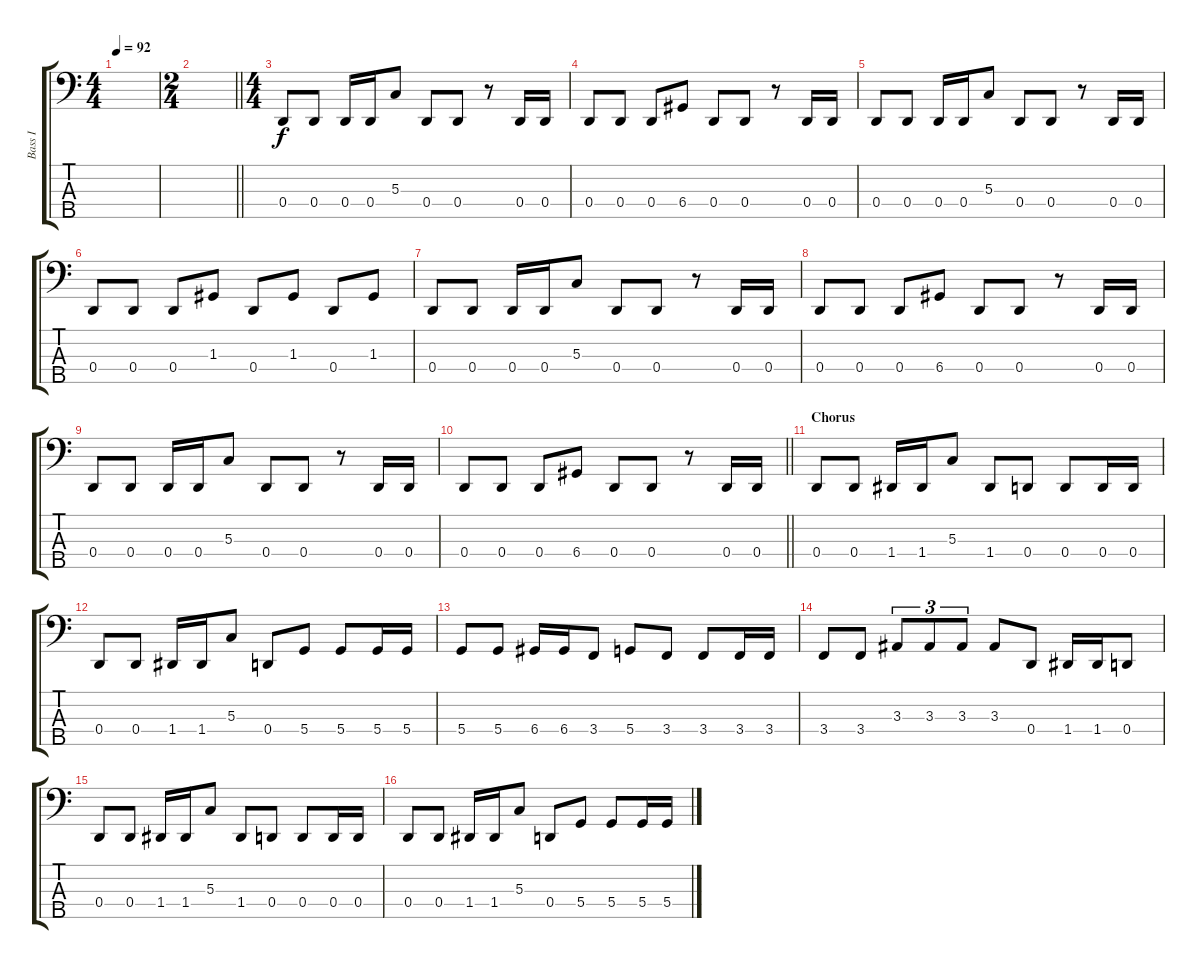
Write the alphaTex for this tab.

\track ("Bass I" "Bass I") {instrument electricbasspick}
\staff {score tabs}
\tuning (F2 C2 G1 D1 A0) {hide}
\ts (4 4)
\tempo 92
\clef f4
\ks c
|
\ts (2 4)
\barLineRight lightlight
|
\ts (4 4)
\section ("" "")
0.4.8 0.4.8 0.4.16 0.4.16 5.3.8 0.4.8 0.4.8 r.8 0.4.16 0.4.16 |
0.4.8 0.4.8 0.4.8 6.4.8 0.4.8 0.4.8 r.8 0.4.16 0.4.16 |
0.4.8 0.4.8 0.4.16 0.4.16 5.3.8 0.4.8 0.4.8 r.8 0.4.16 0.4.16 |
0.4.8 0.4.8 0.4.8 1.3.8 0.4.8 1.3.8 0.4.8 1.3.8 |
0.4.8 0.4.8 0.4.16 0.4.16 5.3.8 0.4.8 0.4.8 r.8 0.4.16 0.4.16 |
0.4.8 0.4.8 0.4.8 6.4.8 0.4.8 0.4.8 r.8 0.4.16 0.4.16 |
0.4.8 0.4.8 0.4.16 0.4.16 5.3.8 0.4.8 0.4.8 r.8 0.4.16 0.4.16 |
\barLineRight lightlight
0.4.8 0.4.8 0.4.8 6.4.8 0.4.8 0.4.8 r.8 0.4.16 0.4.16 |
\section ("" "Chorus")
0.4.8 0.4.8 1.4.16 1.4.16 5.3.8 1.4.8 0.4.8 0.4.8 0.4.16 0.4.16 |
0.4.8 0.4.8 1.4.16 1.4.16 5.3.8 0.4.8 5.4.8 5.4.8 5.4.16 5.4.16 |
5.4.8 5.4.8 6.4.16 6.4.16 3.4.8 5.4.8 3.4.8 3.4.8 3.4.16 3.4.16 |
3.4.8 3.4.8 3.3.8{tu (3 2)} 3.3.8{tu (3 2)} 3.3.8{tu (3 2)} 3.3.8 0.4.8 1.4.16 1.4.16 0.4.8 |
0.4.8 0.4.8 1.4.16 1.4.16 5.3.8 1.4.8 0.4.8 0.4.8 0.4.16 0.4.16 |
0.4.8 0.4.8 1.4.16 1.4.16 5.3.8 0.4.8 5.4.8 5.4.8 5.4.16 5.4.16
